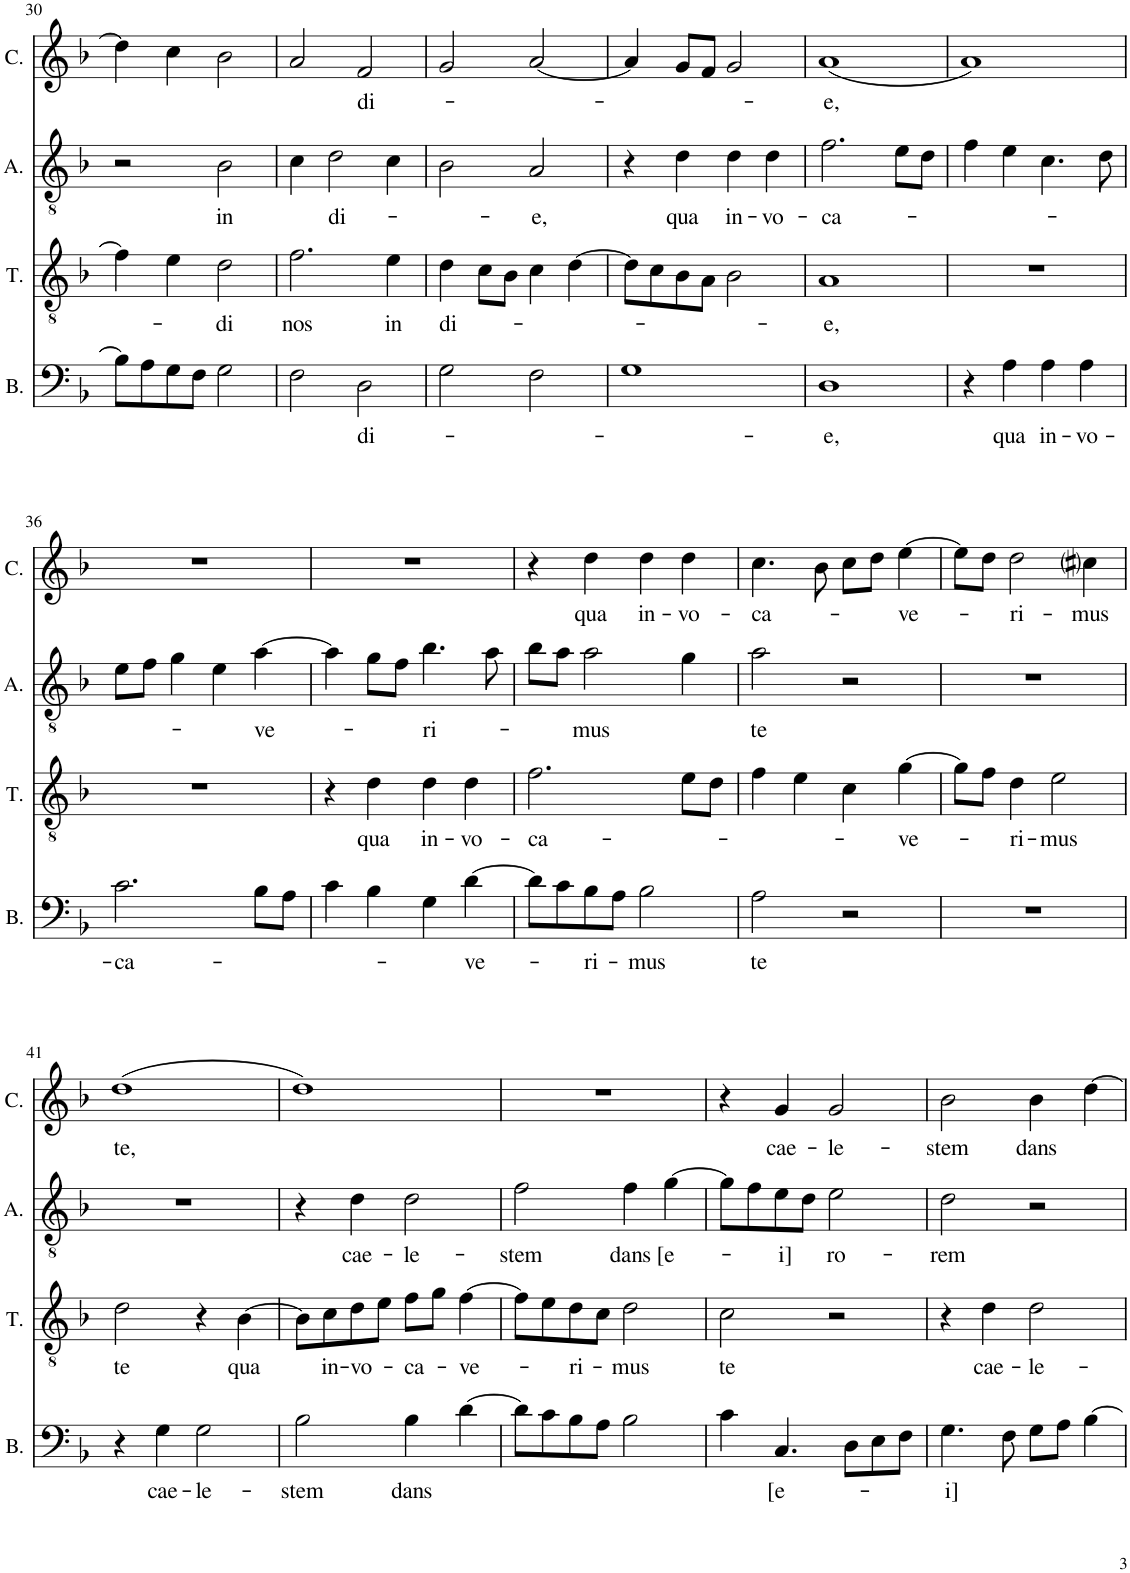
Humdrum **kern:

**kern	**text	**kern	**text	**kern	**text	**kern	**text
*part4	*part4	*part3	*part3	*part2	*part2	*part1	*part1
*staff4	*staff4	*staff3	*staff3	*staff2	*staff2	*staff1	*staff1
*I"Bassus	*	*I"Tenor	*	*I"Altus	*	*I"Cantus	*
*I'B.	*	*I'T.	*	*I'A.	*	*I'C.	*
!!LO:PB:g=z
*clefF4	*	*clefGv2	*	*clefGv2	*	*clefG2	*
*k[b-]	*	*k[b-]	*	*k[b-]	*	*k[b-]	*
*M2/2	*	*M2/2	*	*M2/2	*	*M2/2	*
*met(c|)	*	*met(c|)	*	*met(c|)	*	*met(c|)	*
=30	=30	=30	=30	=30	=30	=30	=30
8B-\L]	.	4f\]	.	2r	.	4dd\]	.
8A\	.	.	.	.	.	.	.
8G\	.	4e\	.	.	.	4cc\	.
8F\J	.	.	.	.	.	.	.
!	!	!	!LO:LY:b	!	!LO:LY:b	!	!
2G\	.	2d\	-di	2B-\	in	2b-\	.
=31	=31	=31	=31	=31	=31	=31	=31
!	!	!	!LO:LY:b	!	!	!	!
2F\	.	2.f\	nos	4c\	.	2a/	.
!	!	!	!	!	!LO:LY:b	!	!
.	.	.	.	2d\	di-	.	.
!	!LO:LY:b	!	!	!	!	!	!LO:LY:b
2D\	di-	.	.	.	.	2f/	di-
!	!	!	!LO:LY:b	!	!	!	!
.	.	4e\	in	4c\	.	.	.
=32	=32	=32	=32	=32	=32	=32	=32
!	!	!	!LO:LY:b	!	!	!	!
2G\	.	4d\	di-	2B-\	.	2g/	.
.	.	8c\L	.	.	.	.	.
.	.	8B-\J	.	.	.	.	.
!	!	!	!	!	!LO:LY:b	!	!
2F\	.	4c\	.	2A/	-e,	[2a/	.
.	.	[4d\	.	.	.	.	.
=33	=33	=33	=33	=33	=33	=33	=33
1G	.	8d\L]	.	4r	.	4a/]	.
.	.	8c\	.	.	.	.	.
!	!	!	!	!	!LO:LY:b	!	!
.	.	8B-\	.	4d\	qua	8g/L	.
.	.	8A\J	.	.	.	8f/J	.
!	!	!	!	!	!LO:LY:b	!	!
.	.	2B-\	.	4d\	in-	2g/	.
!	!	!	!	!	!LO:LY:b	!	!
.	.	.	.	4d\	-vo-	.	.
=34	=34	=34	=34	=34	=34	=34	=34
!	!LO:LY:b	!	!LO:LY:b	!	!LO:LY:b	!	!LO:LY:b
1D	e,	1A	-e,	2.f\	-ca-	(1a	-e,
.	.	.	.	8e\L	.	.	.
.	.	.	.	8d\J	.	.	.
=35	=35	=35	=35	=35	=35	=35	=35
4r	.	1r	.	4f\	.	1a)	.
!	!LO:LY:b	!	!	!	!	!	!
4A\	qua	.	.	4e\	.	.	.
!	!LO:LY:b	!	!	!	!	!	!
4A\	in-	.	.	4.c\	.	.	.
!	!LO:LY:b	!	!	!	!	!	!
4A\	-vo-	.	.	.	.	.	.
.	.	.	.	8d\	.	.	.
!!LO:LB:g=z
=36	=36	=36	=36	=36	=36	=36	=36
!	!LO:LY:b	!	!	!	!	!	!
2.c\	-ca-	1r	.	8e\L	.	1r	.
.	.	.	.	8f\J	.	.	.
.	.	.	.	4g\	.	.	.
.	.	.	.	4e\	.	.	.
!	!	!	!	!	!LO:LY:b	!	!
8B-\L	.	.	.	[4a\	-ve-	.	.
8A\J	.	.	.	.	.	.	.
=37	=37	=37	=37	=37	=37	=37	=37
4c\	.	4r	.	4a\]	.	1r	.
!	!	!	!LO:LY:b	!	!	!	!
4B-\	.	4d\	qua	8g\L	.	.	.
.	.	.	.	8f\J	.	.	.
!	!	!	!LO:LY:b	!	!LO:LY:b	!	!
4G\	.	4d\	in-	4.b-\	-ri-	.	.
!	!LO:LY:b	!	!LO:LY:b	!	!	!	!
[4d\	-ve-	4d\	-vo-	.	.	.	.
.	.	.	.	8a\	.	.	.
=38	=38	=38	=38	=38	=38	=38	=38
!	!	!	!LO:LY:b	!	!	!	!
8d\L]	.	2.f\	-ca-	8b-\L	.	4r	.
8c\	.	.	.	8a\J	.	.	.
!	!LO:LY:b	!	!	!	!LO:LY:b	!	!LO:LY:b
8B-\	-ri-	.	.	2a\	-mus	4dd\	qua
8A\J	.	.	.	.	.	.	.
!	!LO:LY:b	!	!	!	!	!	!LO:LY:b
2B-\	-mus	.	.	.	.	4dd\	in-
!	!	!	!	!	!	!	!LO:LY:b
.	.	8e\L	.	4g\	.	4dd\	-vo-
.	.	8d\J	.	.	.	.	.
=39	=39	=39	=39	=39	=39	=39	=39
!	!LO:LY:b	!	!	!	!LO:LY:b	!	!LO:LY:b
2A\	te	4f\	.	2a\	te	4.cc\	-ca-
.	.	4e\	.	.	.	.	.
.	.	.	.	.	.	8b-\	.
2r	.	4c\	.	2r	.	8cc\L	.
.	.	.	.	.	.	8dd\J	.
!	!	!	!LO:LY:b	!	!	!	!LO:LY:b
.	.	[4g\	-ve-	.	.	[4ee\	-ve-
=40	=40	=40	=40	=40	=40	=40	=40
1r	.	8g\L]	.	1r	.	8ee\L]	.
.	.	8f\J	.	.	.	8dd\J	.
!	!	!	!LO:LY:b	!	!	!	!LO:LY:b
.	.	4d\	-ri-	.	.	2dd\	-ri-
!	!	!	!LO:LY:b	!	!	!	!
.	.	2e\	-mus	.	.	.	.
!	!	!	!	!	!	!	!LO:LY:b
.	.	.	.	.	.	4cc#i\	-mus
!!LO:LB:g=z
=41	=41	=41	=41	=41	=41	=41	=41
!	!	!	!LO:LY:b	!	!	!	!LO:LY:b
4r	.	2d\	te	1r	.	(1dd	te,
!	!LO:LY:b	!	!	!	!	!	!
4G\	cae-	.	.	.	.	.	.
!	!LO:LY:b	!	!	!	!	!	!
2G\	-le-	4r	.	.	.	.	.
!	!	!	!LO:LY:b	!	!	!	!
.	.	[4B-\	qua	.	.	.	.
=42	=42	=42	=42	=42	=42	=42	=42
!	!LO:LY:b	!	!	!	!	!	!
2B-\	-stem	8B-\L]	.	4r	.	1dd)	.
!	!	!	!LO:LY:b	!	!	!	!
.	.	8c\	in-	.	.	.	.
!	!	!	!LO:LY:b	!	!LO:LY:b	!	!
.	.	8d\	vo-	4d\	cae-	.	.
.	.	8e\J	.	.	.	.	.
!	!LO:LY:b	!	!LO:LY:b	!	!LO:LY:b	!	!
4B-\	dans	8f\L	-ca-	2d\	-le-	.	.
.	.	8g\J	.	.	.	.	.
!	!	!	!LO:LY:b	!	!	!	!
[4d\	.	[4f\	-ve-	.	.	.	.
=43	=43	=43	=43	=43	=43	=43	=43
!	!	!	!	!	!LO:LY:b	!	!
8d\L]	.	8f\L]	.	2f\	-stem	1r	.
8c\	.	8e\	.	.	.	.	.
!	!	!	!LO:LY:b	!	!	!	!
8B-\	.	8d\	-ri-	.	.	.	.
8A\J	.	8c\J	.	.	.	.	.
!	!	!	!LO:LY:b	!	!LO:LY:b	!	!
2B-\	.	2d\	-mus	4f\	dans	.	.
!	!	!	!	!	!LO:LY:b	!	!
.	.	.	.	[4g\	[e-	.	.
=44	=44	=44	=44	=44	=44	=44	=44
!	!	!	!LO:LY:b	!	!	!	!
4c\	.	2c\	te	8g\L]	.	4r	.
.	.	.	.	8f\	.	.	.
!	!LO:LY:b	!	!	!	!LO:LY:b	!	!LO:LY:b
4.C/	[e-	.	.	8e\	-i]	4g/	cae-
.	.	.	.	8d\J	.	.	.
!	!	!	!	!	!LO:LY:b	!	!LO:LY:b
.	.	2r	.	2e\	ro-	2g/	-le-
8D\L	.	.	.	.	.	.	.
8E\	.	.	.	.	.	.	.
8F\J	.	.	.	.	.	.	.
=45	=45	=45	=45	=45	=45	=45	=45
!	!LO:LY:b	!	!	!	!LO:LY:b	!	!LO:LY:b
4.G\	-i]	4r	.	2d\	-rem	2b-\	-stem
!	!	!	!LO:LY:b	!	!	!	!
.	.	4d\	cae-	.	.	.	.
8F\	.	.	.	.	.	.	.
!	!	!	!LO:LY:b	!	!	!	!LO:LY:b
8G\L	.	2d\	-le-	2r	.	4b-\	dans
8A\J	.	.	.	.	.	.	.
[4B-\	.	.	.	.	.	[4dd\	.
=	=	=	=	=	=	=	=
*-	*-	*-	*-	*-	*-	*-	*-
